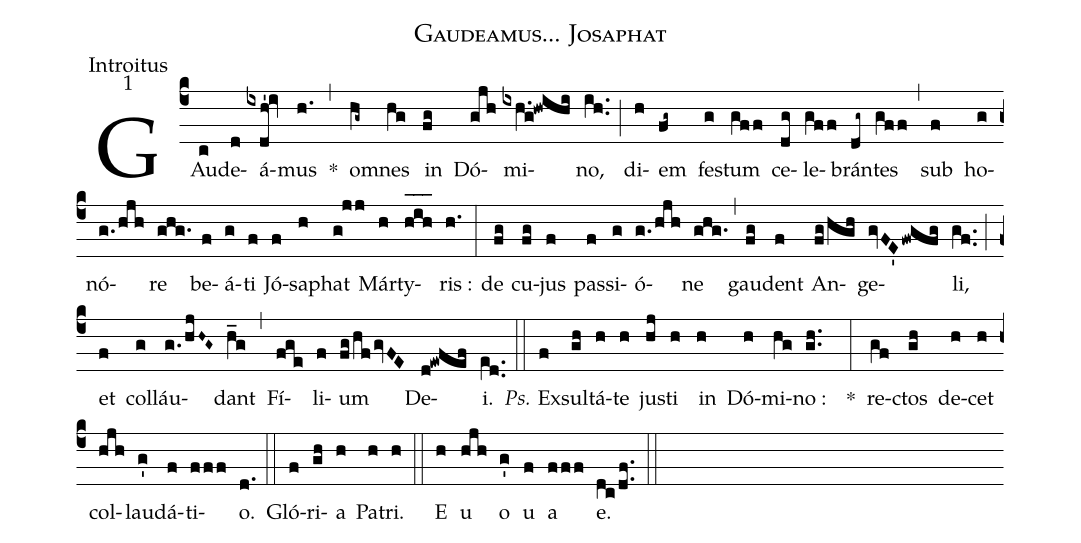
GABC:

name:Gaudeamus... Josaphat;
office-part:Introitus;
mode:1;
%%
(c4) GAu(c)de(d)á(ixdh'!iv)mus(h.) *(,) o(hg~)mnes(hg) in(fg) Dó(gjh)mi(ixh.g!hwihi)no,(ih..) (;) di(h)em(fg~) fe(g)stum(gff) ce(dg)le(gff)brán(dg~)tes(gff) (,) sub(f) ho(g)nó(g./hjh)re(ghg.) be(f)á(g)ti(f) Jó(f)sa(h)phat(g!jj) Már(h)ty(h_[oh:h]i_[oh:h]h_[oh:h])ris :(h.) (:) de(fg) cu(fg)jus(f) pas(f)si(g)ó(g./hjh)ne(ghg.) (,) gau(fg)dent(f) An(fg/hgh)ge(gvFE'fwgfg)li,(gf..) (;) et(f) col(g)láu(g./hjH~G~)dant(h_g) (,) Fí(fge)li(f)um(fg/hfgvFE) De(d!ewfef)i.(e[ll:1]d..) (::) <i>Ps.</i> Ex(f)sul(gh)tá(h)te(h) ju(hj)sti(h) in(h) Dó(h)mi(hg)no :(gh..) <clear>*(:) re(gf)ctos(gh) de(h)cet(h) col(hjh)lau(g')dá(f)ti(fff)o.(d.) (::) Gló(f)ri(gh)a(h) Pa(h)tri.(h) (::) <eu>E(h) u(hjh) o(g') u(f) a(fff) e.</eu>(dc/df..) (::)
